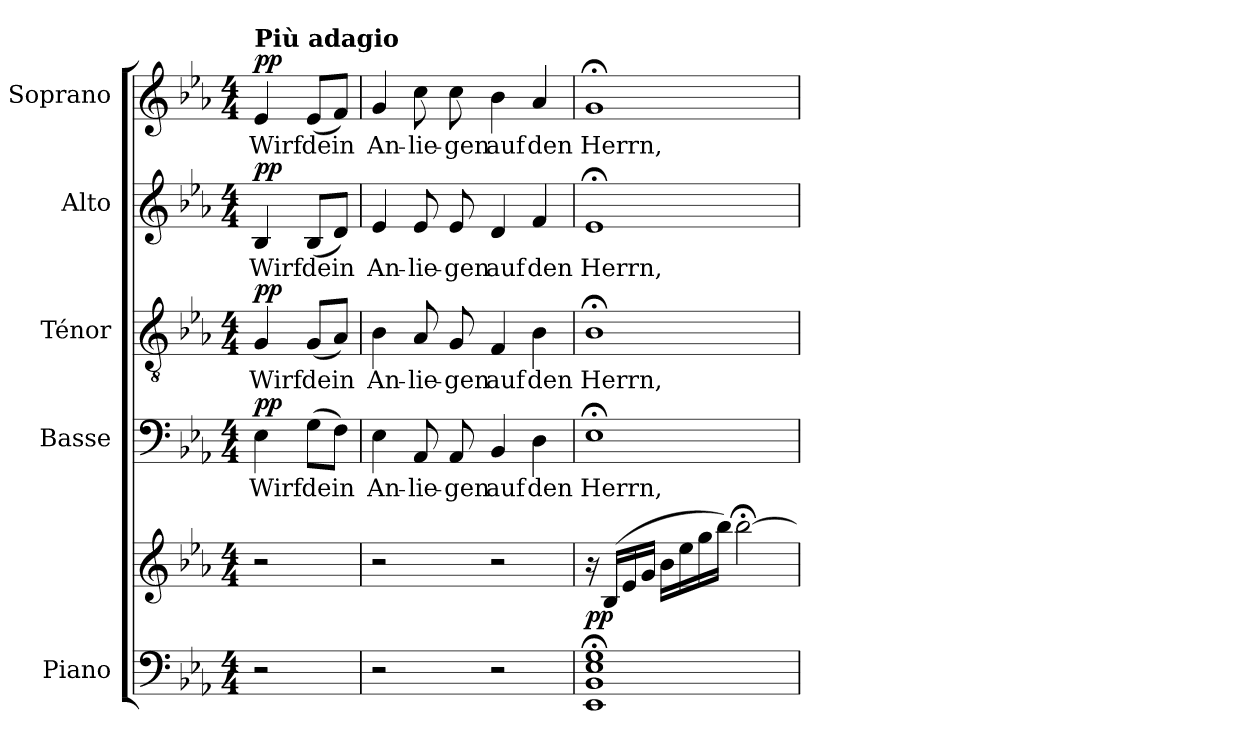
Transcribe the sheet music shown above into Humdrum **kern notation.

**kern	**kern	**dynam	**kern	**text	**dynam	**kern	**text	**dynam	**kern	**text	**dynam	**kern	**text	**dynam
*part5	*part5	*part5	*part4	*part4	*part4	*part3	*part3	*part3	*part2	*part2	*part2	*part1	*part1	*part1
*staff6	*staff5	*staff5/6	*staff4	*staff4	*staff4	*staff3	*staff3	*staff3	*staff2	*staff2	*staff2	*staff1	*staff1	*staff1
*I"Piano	*	*	*I"Basse	*	*	*I"Ténor	*	*	*I"Alto	*	*	*I"Soprano	*	*
*I'Pia.	*	*	*I'B.	*	*	*I'T.	*	*	*I'A.	*	*	*I'S.	*	*
*clefF4	*clefG2	*	*clefF4	*	*	*clefGv2	*	*	*clefG2	*	*	*clefG2	*	*
*k[b-e-a-]	*k[b-e-a-]	*	*k[b-e-a-]	*	*	*k[b-e-a-]	*	*	*k[b-e-a-]	*	*	*k[b-e-a-]	*	*
*M4/4	*M4/4	*	*M4/4	*	*	*M4/4	*	*	*M4/4	*	*	*M4/4	*	*
*MM52	*MM52	*	*MM52	*	*	*MM52	*	*	*MM52	*	*	*MM52	*	*
=1	=1	=1	=1	=1	=1	=1	=1	=1	=1	=1	=1	=1	=1	=1
!	!	!	!	!	!	!	!	!	!	!	!	!LO:TX:a:B:t=Più adagio	!	!
!	!	!	!	!LO:LY:b	!LO:DY:b	!	!LO:LY:b	!LO:DY:b	!	!LO:LY:b	!LO:DY:b	!	!LO:LY:b	!LO:DY:b
2r	2r	.	4E-\	Wirf	pp	4G/	Wirf	pp	4B-/	Wirf	pp	4e-/	Wirf	pp
!	!	!	!	!LO:LY:b	!	!	!LO:LY:b	!	!	!LO:LY:b	!	!	!LO:LY:b	!
.	.	.	(>8G\L	dein	.	(<8G/L	dein	.	(<8B-/L	dein	.	(<8e-/L	dein	.
.	.	.	8F\J)	.	.	8A-/J)	.	.	8d/J)	.	.	8f/J)	.	.
=2	=2	=2	=2	=2	=2	=2	=2	=2	=2	=2	=2	=2	=2	=2
!	!	!	!	!LO:LY:b	!	!	!LO:LY:b	!	!	!LO:LY:b	!	!	!LO:LY:b	!
2r	2r	.	4E-\	An-	.	4B-\	An-	.	4e-/	An-	.	4g/	An-	.
!	!	!	!	!LO:LY:b	!	!	!LO:LY:b	!	!	!LO:LY:b	!	!	!LO:LY:b	!
.	.	.	8AA-/	-lie-	.	8A-/	-lie-	.	8e-/	-lie-	.	8cc\	-lie-	.
!	!	!	!	!LO:LY:b	!	!	!LO:LY:b	!	!	!LO:LY:b	!	!	!LO:LY:b	!
.	.	.	8AA-/	-gen	.	8G/	-gen	.	8e-/	-gen	.	8cc\	-gen	.
!	!	!	!	!LO:LY:b	!	!	!LO:LY:b	!	!	!LO:LY:b	!	!	!LO:LY:b	!
2r	2r	.	4BB-/	auf	.	4F/	auf	.	4d/	auf	.	4b-\	auf	.
!	!	!	!	!LO:LY:b	!	!	!LO:LY:b	!	!	!LO:LY:b	!	!	!LO:LY:b	!
.	.	.	4D\	den	.	4B-\	den	.	4f/	den	.	4a-/	den	.
=3	=3	=3	=3	=3	=3	=3	=3	=3	=3	=3	=3	=3	=3	=3
!	!	!LO:DY:b	!	!LO:LY:b	!	!	!LO:LY:b	!	!	!LO:LY:b	!	!	!LO:LY:b	!
1EE-;< 1BB-;< 1E-;< 1G;<	16r	pp	1E-;<	Herrn,	.	1B-;<	Herrn,	.	1e-;<	Herrn,	.	1g;<	Herrn,	.
.	(>16B-/LL	.	.	.	.	.	.	.	.	.	.	.	.	.
.	16e-/	.	.	.	.	.	.	.	.	.	.	.	.	.
.	16g/JJ	.	.	.	.	.	.	.	.	.	.	.	.	.
.	16b-\LL	.	.	.	.	.	.	.	.	.	.	.	.	.
.	16ee-\	.	.	.	.	.	.	.	.	.	.	.	.	.
.	16gg\	.	.	.	.	.	.	.	.	.	.	.	.	.
.	16bb-\JJ)	.	.	.	.	.	.	.	.	.	.	.	.	.
.	[2bb-;<\	.	.	.	.	.	.	.	.	.	.	.	.	.
=	=	=	=	=	=	=	=	=	=	=	=	=	=	=
*-	*-	*-	*-	*-	*-	*-	*-	*-	*-	*-	*-	*-	*-	*-
